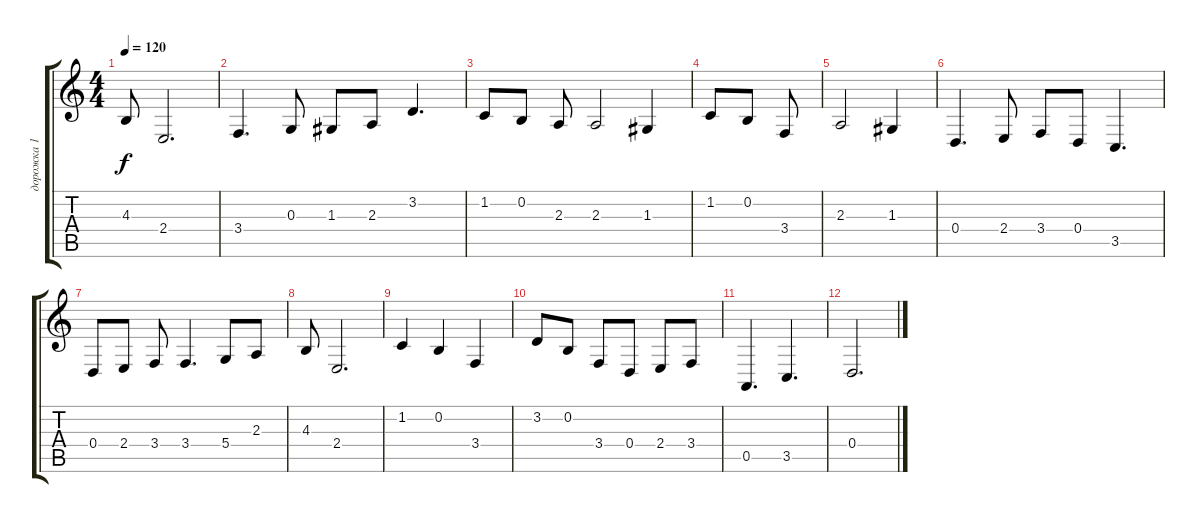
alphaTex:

\track ("дорожка 1" "дорожка 1") {instrument acousticgrandpiano}
\staff {score tabs}
\tuning (E4 B3 G3 D3 A2 E2) {hide}
\ts (4 4)
\tempo 120
\clef g2
\ks c
4.3.8{dy f} 2.4.2{d} |
3.4.4{d} 0.3.8 1.3.8 2.3.8 3.2.4{d} |
1.2.8 0.2.8 2.3.8 2.3.2 1.3.4 |
1.2.8 0.2.8 3.4.8 |
2.3.2 1.3.4 |
0.4.4{d} 2.4.8 3.4.8 0.4.8 3.5.4{d} |
0.4.8 2.4.8 3.4.8 3.4.4{d} 5.4.8 2.3.8 |
4.3.8 2.4.2{d} |
1.2.4 0.2.4 3.4.4 |
3.2.8 0.2.8 3.4.8 0.4.8 2.4.8 3.4.8 |
0.5.4{d} 3.5.4{d} |
0.4.2{d}
